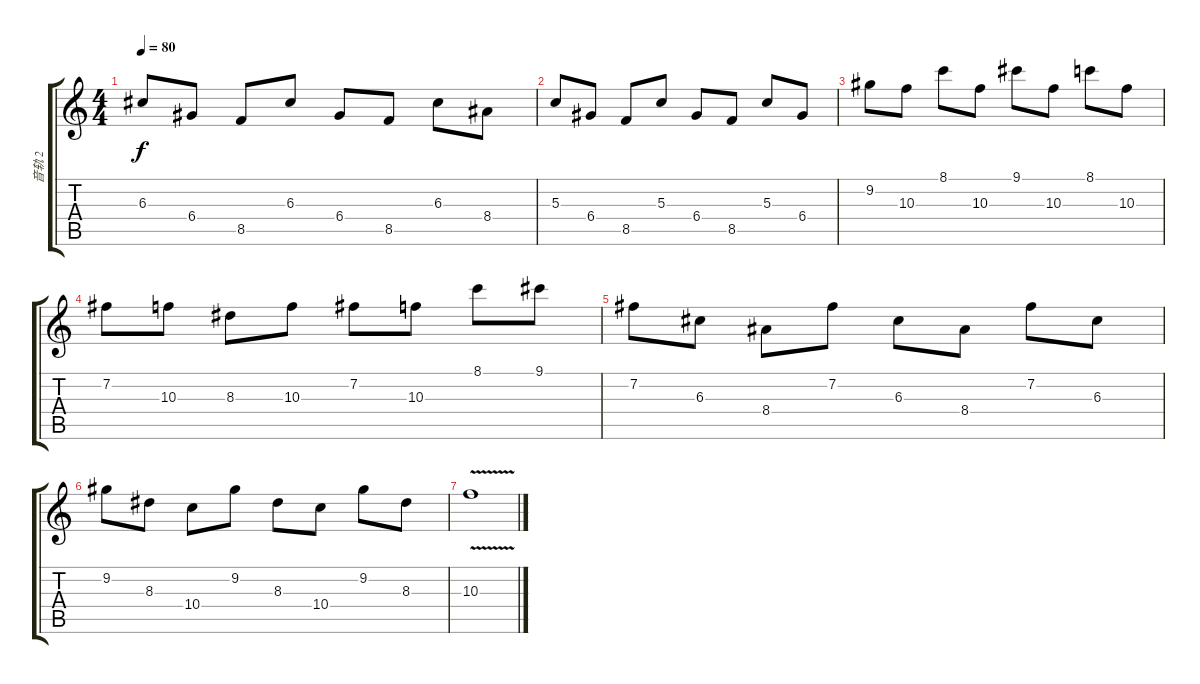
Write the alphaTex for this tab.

\track ("音轨 2" "音轨 2") {instrument overdrivenguitar}
\staff {score tabs}
\tuning (E4 B3 G3 D3 A2 E2) {hide}
\ts (4 4)
\tempo 80
\clef g2
\ks c
6.3.8{dy f} 6.4.8 8.5.8 6.3.8 6.4.8 8.5.8 6.3.8 8.4.8 |
5.3.8 6.4.8 8.5.8 5.3.8 6.4.8 8.5.8 5.3.8 6.4.8 |
9.2.8 10.3.8 8.1.8 10.3.8 9.1.8 10.3.8 8.1.8 10.3.8 |
7.2.8 10.3.8 8.3.8 10.3.8 7.2.8 10.3.8 8.1.8 9.1.8 |
7.2.8 6.3.8 8.4.8 7.2.8 6.3.8 8.4.8 7.2.8 6.3.8 |
9.2.8 8.3.8 10.4.8 9.2.8 8.3.8 10.4.8 9.2.8 8.3.8 |
10.3{v}.1
